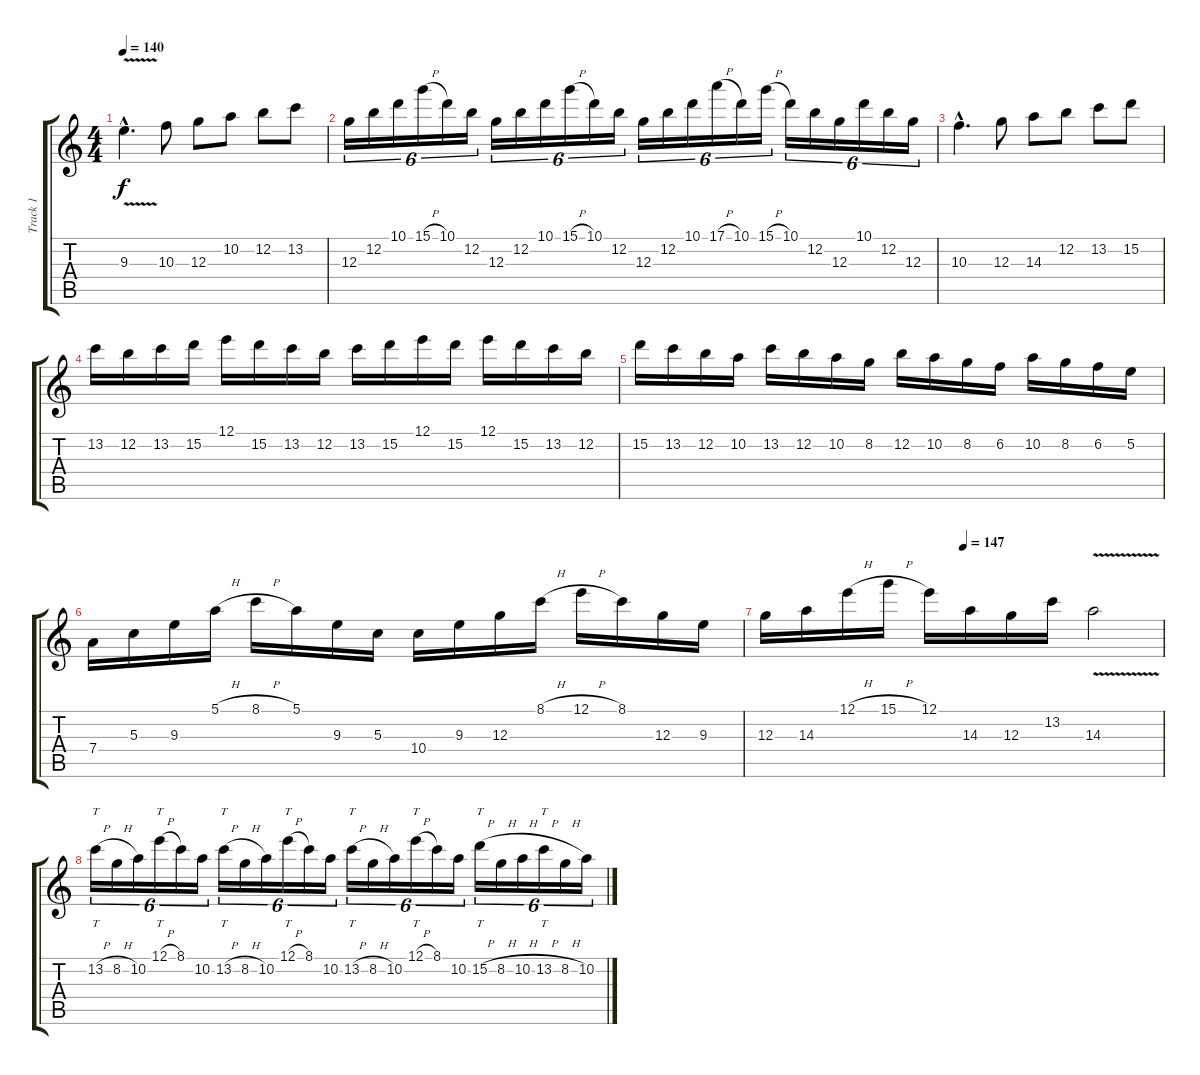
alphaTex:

\track ("Track 1" "Track 1") {instrument distortionguitar}
\staff {score tabs}
\tuning (E4 B3 G3 D3 A2 E2) {hide}
\ts (4 4)
\tempo 140
\clef g2
\ks c
9.3{v hac}.4{d dy f} 10.3.8 12.3.8 10.2.8 12.2.8 13.2.8 |
12.3.16{tu (6 4)} 12.2.16{tu (6 4)} 10.1.16{tu (6 4)} 15.1{h}.16{tu (6 4)} 10.1.16{tu (6 4)} 12.2.16{tu (6 4)} 12.3.16{tu (6 4)} 12.2.16{tu (6 4)} 10.1.16{tu (6 4)} 15.1{h}.16{tu (6 4)} 10.1.16{tu (6 4)} 12.2.16{tu (6 4)} 12.3.16{tu (6 4)} 12.2.16{tu (6 4)} 10.1.16{tu (6 4)} 17.1{h}.16{tu (6 4)} 10.1.16{tu (6 4)} 15.1{h}.16{tu (6 4)} 10.1.16{tu (6 4)} 12.2.16{tu (6 4)} 12.3.16{tu (6 4)} 10.1.16{tu (6 4)} 12.2.16{tu (6 4)} 12.3.16{tu (6 4)} |
10.3{hac}.4{d} 12.3.8 14.3.8 12.2.8 13.2.8 15.2.8 |
13.2.16 12.2.16 13.2.16 15.2.16 12.1.16 15.2.16 13.2.16 12.2.16 13.2.16 15.2.16 12.1.16 15.2.16 12.1.16 15.2.16 13.2.16 12.2.16 |
15.2.16 13.2.16 12.2.16 10.2.16 13.2.16 12.2.16 10.2.16 8.2.16 12.2.16 10.2.16 8.2.16 6.2.16 10.2.16 8.2.16 6.2.16 5.2.16 |
7.4.16 5.3.16 9.3.16 5.1{h}.16 8.1{h}.16 5.1.16 9.3.16 5.3.16 10.4.16 9.3.16 12.3.16 8.1{h}.16 12.1{h}.16 8.1.16 12.3.16 9.3.16 |
\tempo (147 0.5)
12.3.16 14.3.16 12.1{h}.16 15.1{h}.16 12.1.16 14.3.16 12.3.16 13.2.16 14.3{v}.2 |
13.2{h}.16{tt tu (6 4)} 8.2{h}.16{tu (6 4)} 10.2.16{tu (6 4)} 12.1{h}.16{tt tu (6 4)} 8.1.16{tu (6 4)} 10.2.16{tu (6 4)} 13.2{h}.16{tt tu (6 4)} 8.2{h}.16{tu (6 4)} 10.2.16{tu (6 4)} 12.1{h}.16{tt tu (6 4)} 8.1.16{tu (6 4)} 10.2.16{tu (6 4)} 13.2{h}.16{tt tu (6 4)} 8.2{h}.16{tu (6 4)} 10.2.16{tu (6 4)} 12.1{h}.16{tt tu (6 4)} 8.1.16{tu (6 4)} 10.2.16{tu (6 4)} 15.2{h}.16{tt tu (6 4)} 8.2{h}.16{tu (6 4)} 10.2{h}.16{tu (6 4)} 13.2{h}.16{tt tu (6 4)} 8.2{h}.16{tu (6 4)} 10.2.16{tu (6 4)}
